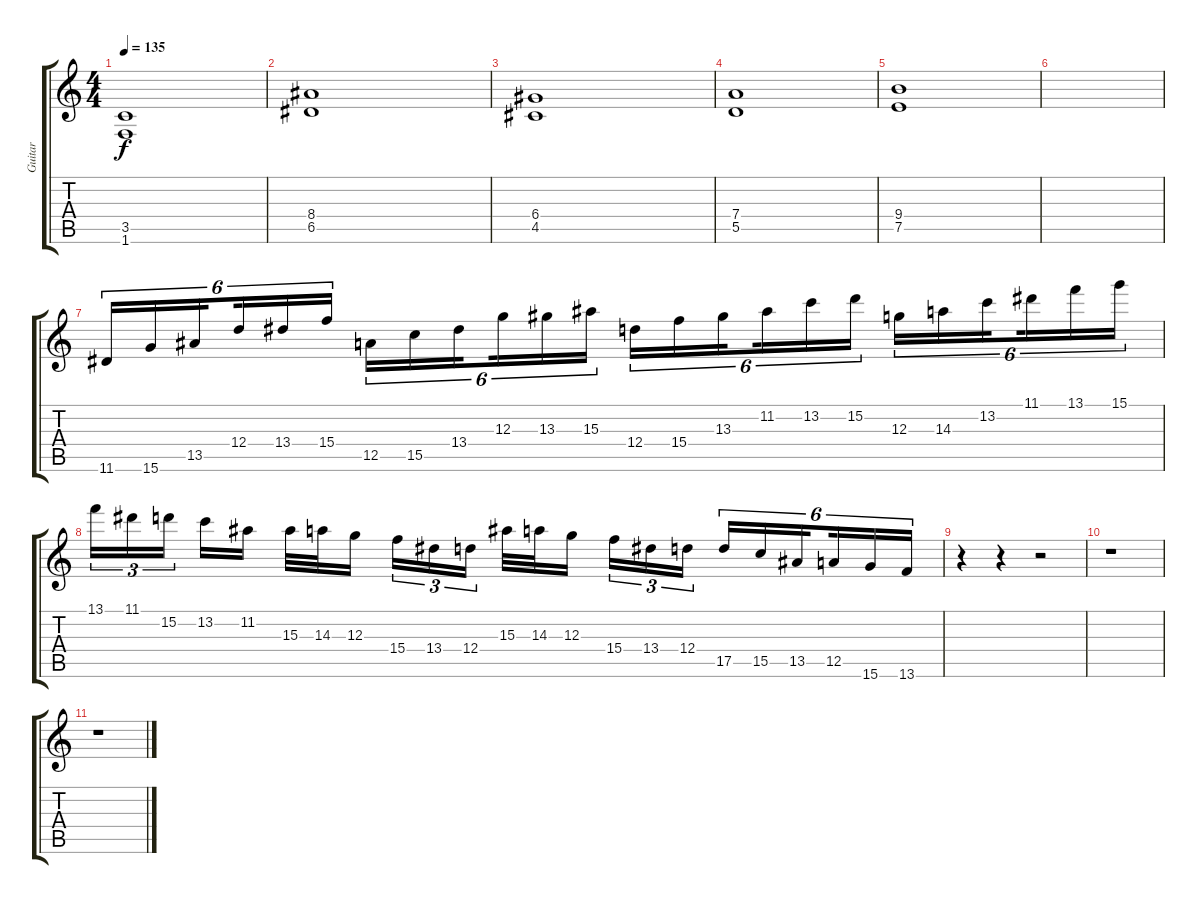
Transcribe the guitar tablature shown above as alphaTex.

\track ("Guitar" "Guitar") {instrument distortionguitar}
\staff {score tabs}
\tuning (E4 B3 G3 D3 A2 E2) {hide}
\ts (4 4)
\tempo 135
\clef g2
\ks c
(3.5 1.6).1{dy f} |
(8.4 6.5).1 |
(6.4 4.5).1 |
(7.4 5.5).1 |
(9.4 7.5).1 |
|
11.6.16{tu (6 4)} 15.6.16{tu (6 4)} 13.5.16{tu (6 4) beam splitsecondary} 12.4.16{tu (6 4)} 13.4.16{tu (6 4)} 15.4.16{tu (6 4)} 12.5.16{tu (6 4)} 15.5.16{tu (6 4)} 13.4.16{tu (6 4) beam splitsecondary} 12.3.16{tu (6 4)} 13.3.16{tu (6 4)} 15.3.16{tu (6 4)} 12.4.16{tu (6 4)} 15.4.16{tu (6 4)} 13.3.16{tu (6 4) beam splitsecondary} 11.2.16{tu (6 4)} 13.2.16{tu (6 4)} 15.2.16{tu (6 4)} 12.3.16{tu (6 4)} 14.3.16{tu (6 4)} 13.2.16{tu (6 4) beam splitsecondary} 11.1.16{tu (6 4)} 13.1.16{tu (6 4)} 15.1.16{tu (6 4)} |
13.1.16{tu (3 2)} 11.1.16{tu (3 2)} 15.2.16{tu (3 2) beam splitsecondary} 13.2.16 11.2.16 15.3.32 14.3.32 12.3.16{beam splitsecondary} 15.4.16{tu (3 2)} 13.4.16{tu (3 2)} 12.4.16{tu (3 2)} 15.3.32 14.3.32 12.3.16{beam splitsecondary} 15.4.16{tu (3 2)} 13.4.16{tu (3 2)} 12.4.16{tu (3 2)} 17.5.16{tu (6 4)} 15.5.16{tu (6 4)} 13.5.16{tu (6 4) beam splitsecondary} 12.5.16{tu (6 4)} 15.6.16{tu (6 4)} 13.6.16{tu (6 4)} |
r.4 r.4 r.2 |
r.1 |
r.1
